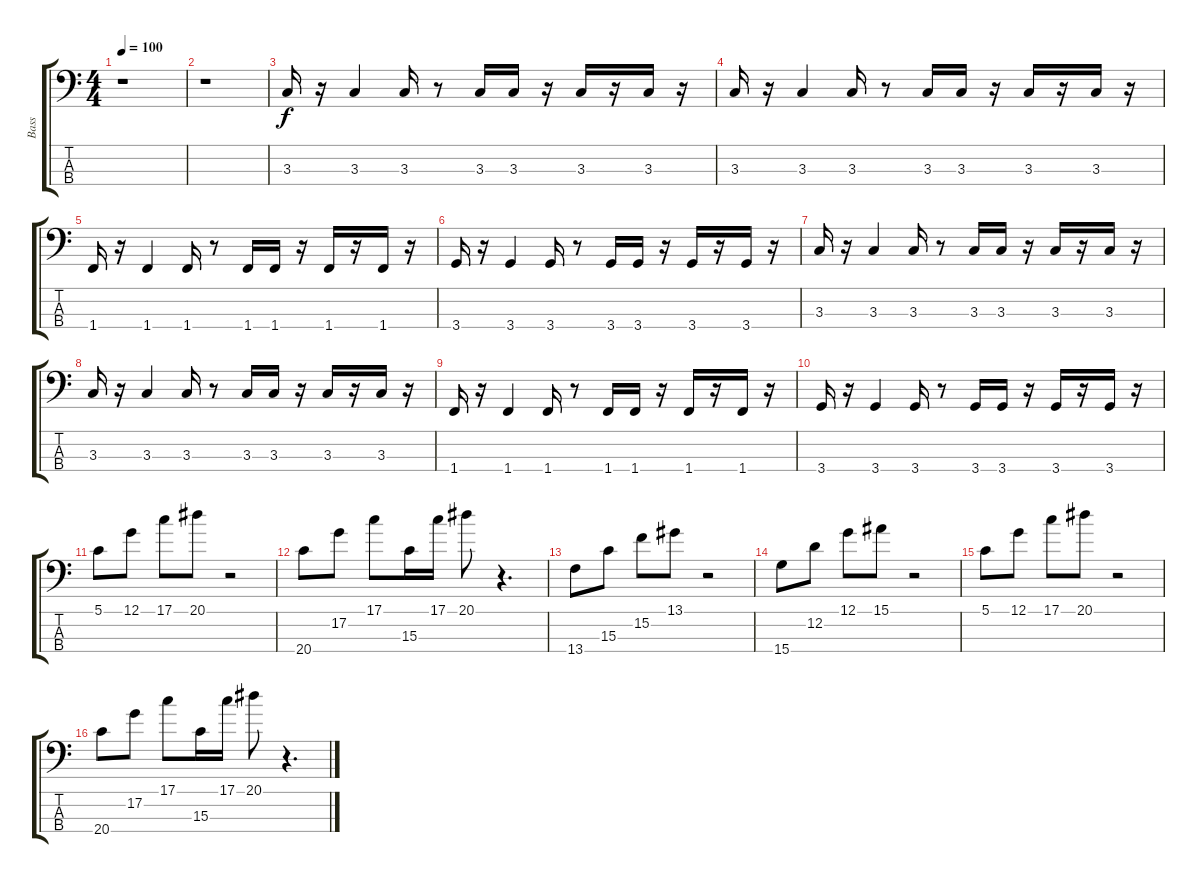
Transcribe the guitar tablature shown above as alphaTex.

\track ("Bass" "Bass") {instrument electricbassfinger}
\staff {score tabs}
\tuning (G2 D2 A1 E1) {hide}
\ts (4 4)
\tempo 100
\clef f4
\ks c
r.1{dy f} |
r.1 |
3.3.16 r.16 3.3.4 3.3.16 r.8 3.3.16 3.3.16 r.16 3.3.16 r.16 3.3.16 r.16 |
3.3.16 r.16 3.3.4 3.3.16 r.8 3.3.16 3.3.16 r.16 3.3.16 r.16 3.3.16 r.16 |
1.4.16 r.16 1.4.4 1.4.16 r.8 1.4.16 1.4.16 r.16 1.4.16 r.16 1.4.16 r.16 |
3.4.16 r.16 3.4.4 3.4.16 r.8 3.4.16 3.4.16 r.16 3.4.16 r.16 3.4.16 r.16 |
3.3.16 r.16 3.3.4 3.3.16 r.8 3.3.16 3.3.16 r.16 3.3.16 r.16 3.3.16 r.16 |
3.3.16 r.16 3.3.4 3.3.16 r.8 3.3.16 3.3.16 r.16 3.3.16 r.16 3.3.16 r.16 |
1.4.16 r.16 1.4.4 1.4.16 r.8 1.4.16 1.4.16 r.16 1.4.16 r.16 1.4.16 r.16 |
3.4.16 r.16 3.4.4 3.4.16 r.8 3.4.16 3.4.16 r.16 3.4.16 r.16 3.4.16 r.16 |
5.1.8 12.1.8 17.1.8 20.1.8 r.2 |
20.4.8 17.2.8 17.1.8 15.3.16 17.1.16 20.1.8 r.4{d} |
13.4.8 15.3.8 15.2.8 13.1.8 r.2 |
15.4.8 12.2.8 12.1.8 15.1.8 r.2 |
5.1.8 12.1.8 17.1.8 20.1.8 r.2 |
20.4.8 17.2.8 17.1.8 15.3.16 17.1.16 20.1.8 r.4{d}
